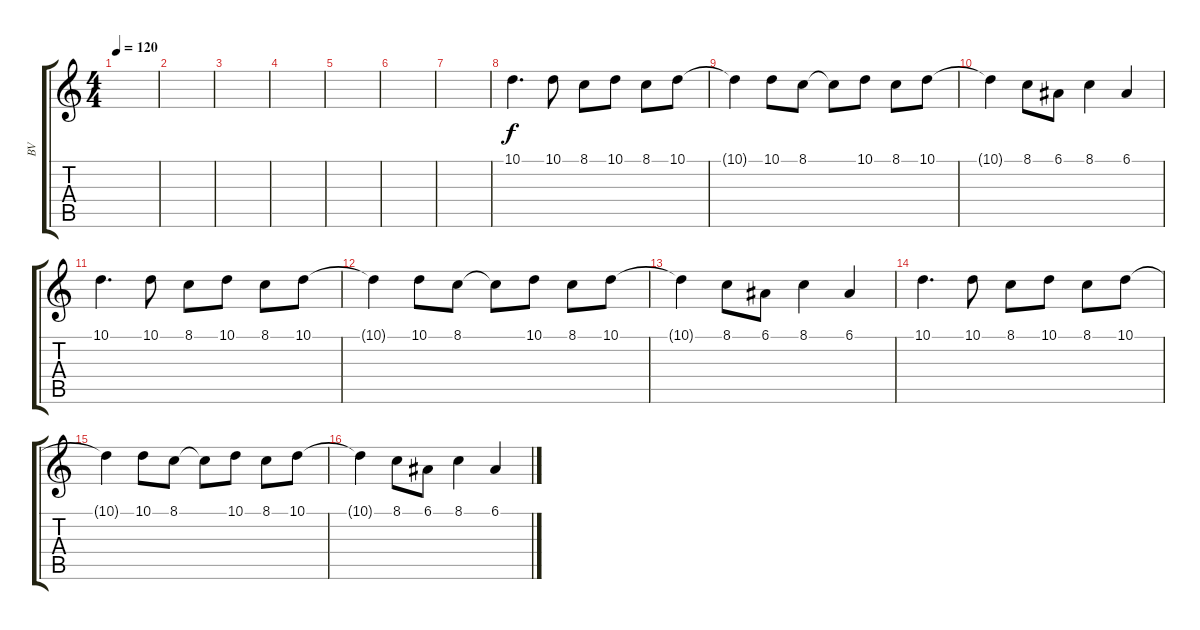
\track ("BV" "BV") {instrument brightacousticpiano}
\staff {score tabs}
\tuning (E4 B3 G3 D3 A2 E2) {hide}
\ts (4 4)
\tempo 120
\clef g2
\ks c
|
|
|
|
|
|
|
10.1.4{d} 10.1.8 8.1.8 10.1.8 8.1.8 10.1.8 |
10.1{t}.4 10.1.8 8.1.8 8.1{t}.8 10.1.8 8.1.8 10.1.8 |
10.1{t}.4 8.1.8 6.1.8 8.1.4 6.1.4 |
10.1.4{d} 10.1.8 8.1.8 10.1.8 8.1.8 10.1.8 |
10.1{t}.4 10.1.8 8.1.8 8.1{t}.8 10.1.8 8.1.8 10.1.8 |
10.1{t}.4 8.1.8 6.1.8 8.1.4 6.1.4 |
10.1.4{d} 10.1.8 8.1.8 10.1.8 8.1.8 10.1.8 |
10.1{t}.4 10.1.8 8.1.8 8.1{t}.8 10.1.8 8.1.8 10.1.8 |
10.1{t}.4 8.1.8 6.1.8 8.1.4 6.1.4
